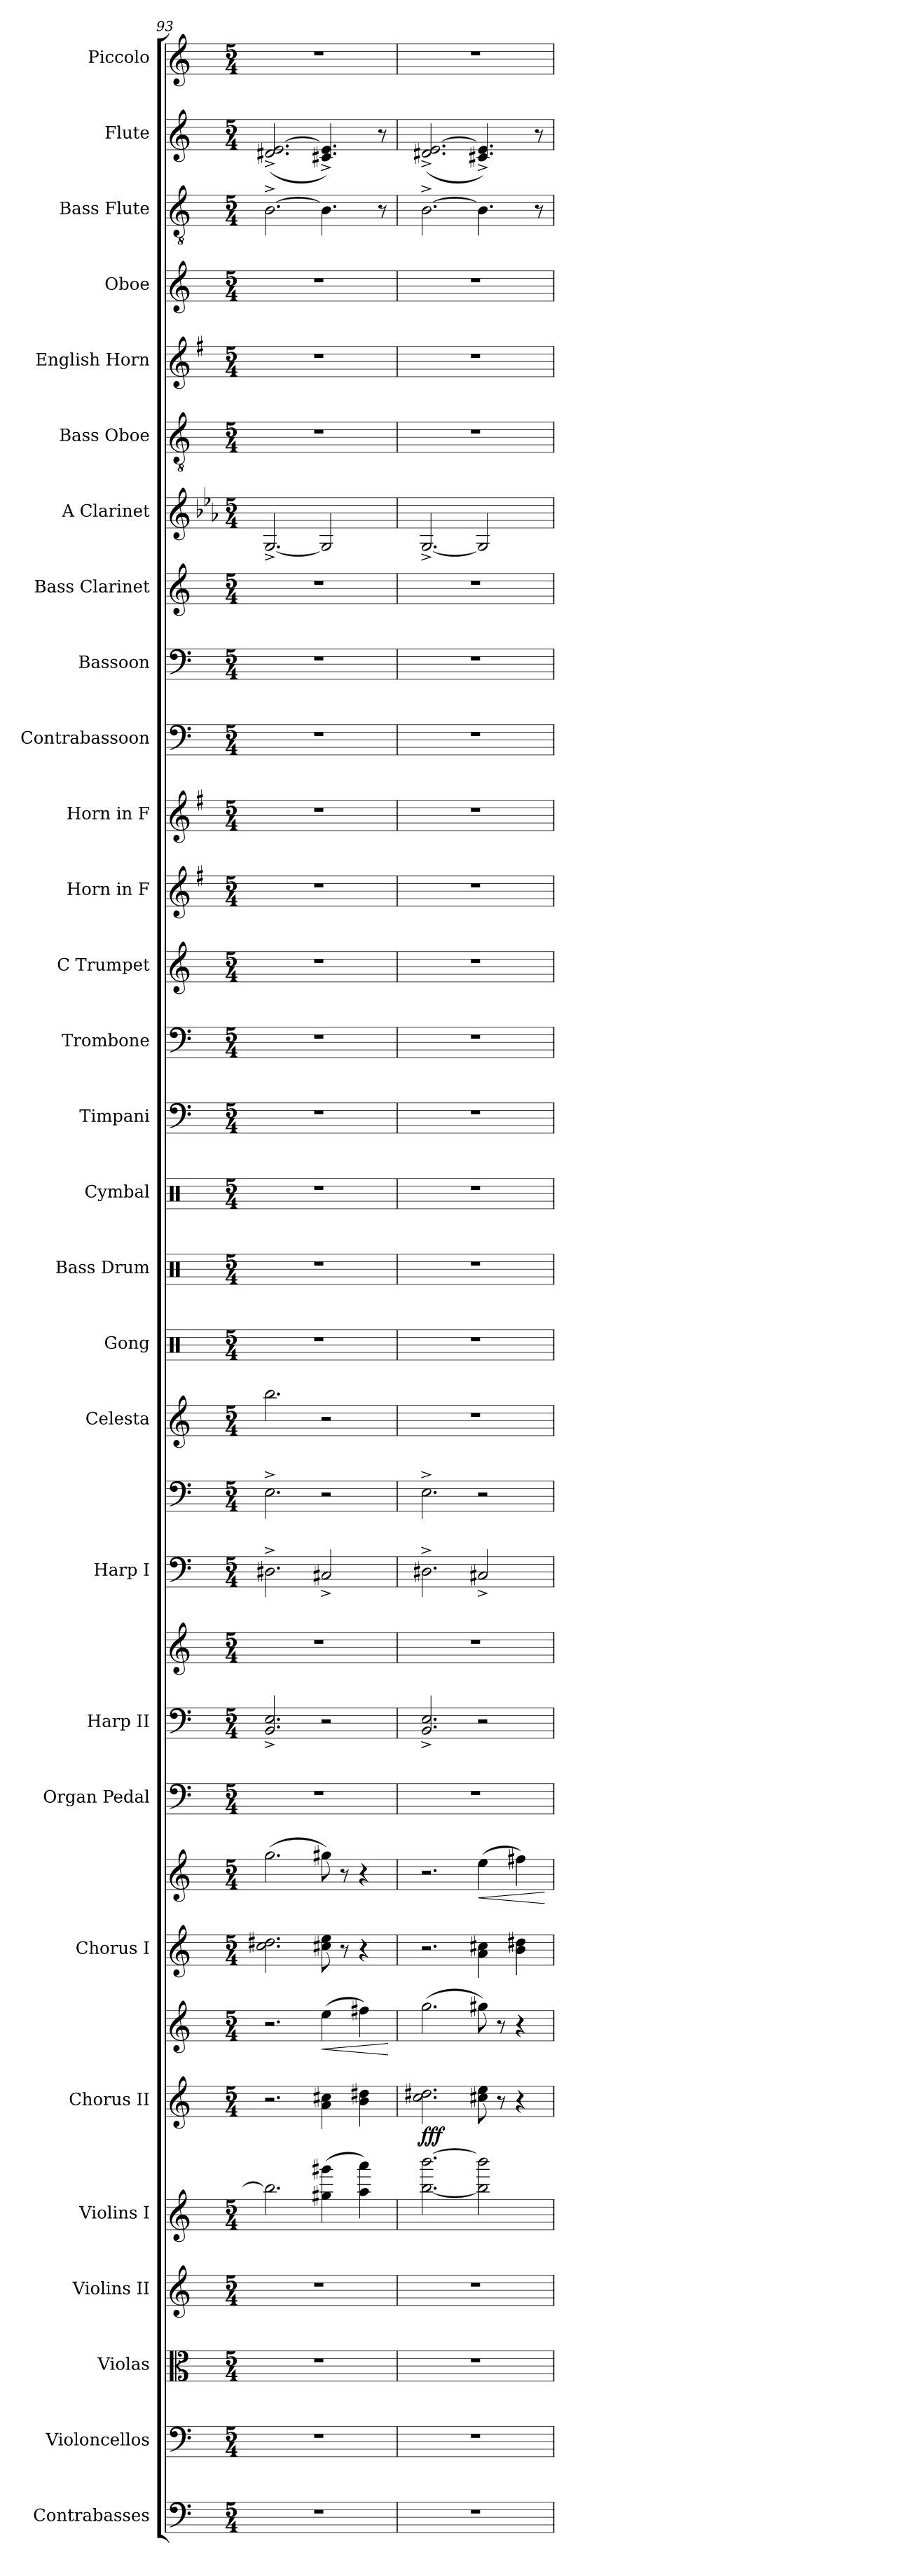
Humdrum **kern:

**kern	**kern	**kern	**kern	**kern	**kern	**kern	**dynam	**kern	**kern	**dynam	**kern	**kern	**kern	**kern	**kern	**kern	**kern	**kern	**kern	**kern	**kern	**kern	**kern	**kern	**kern	**kern	**kern	**kern	**kern	**kern	**kern	**kern	**kern	**kern
*part29	*part28	*part27	*part26	*part25	*part24	*part24	*part24	*part23	*part23	*part23	*part22	*part21	*part21	*part20	*part20	*part19	*part18	*part17	*part16	*part15	*part14	*part13	*part12	*part11	*part10	*part9	*part8	*part7	*part6	*part5	*part4	*part3	*part2	*part1
*staff33	*staff32	*staff31	*staff30	*staff29	*staff28	*staff27	*staff27/28	*staff26	*staff25	*staff25/26	*staff24	*staff23	*staff22	*staff21	*staff20	*staff19	*staff18	*staff17	*staff16	*staff15	*staff14	*staff13	*staff12	*staff11	*staff10	*staff9	*staff8	*staff7	*staff6	*staff5	*staff4	*staff3	*staff2	*staff1
*I"Contrabasses	*I"Violoncellos	*I"Violas	*I"Violins II	*I"Violins I	*I"Chorus II	*	*	*I"Chorus I	*	*	*I"Organ Pedal	*I"Harp II	*	*I"Harp I	*	*I"Celesta	*I"Gong	*I"Bass Drum	*I"Cymbal	*I"Timpani	*I"Trombone	*I"C Trumpet	*I"Horn in F	*I"Horn in F	*I"Contrabassoon	*I"Bassoon	*I"Bass Clarinet	*I"A Clarinet	*I"Bass Oboe	*I"English Horn	*I"Oboe	*I"Bass Flute	*I"Flute	*I"Piccolo
*I'Cbs.	*I'Vcs.	*I'Vlas.	*I'Vlns.	*I'Vlns.	*I'Chr.	*	*	*I'Chr.	*	*	*I'Org.	*I'Hrp.	*	*I'Hrp.	*	*I'Cel.	*I'Gng.	*I'B. Dr.	*I'Cym.	*I'Timp.	*I'Tbn.	*I'C Tpt.	*	*	*I'Cbsn.	*I'Bsn.	*I'B. Cl.	*I'A Cl.	*	*I'E. Hn.	*I'Ob.	*I'B. Fl.	*I'Fl.	*I'Picc.
*clefF4	*clefF4	*clefC3	*clefG2	*clefG2	*clefG2	*clefG2	*	*clefG2	*clefG2	*	*clefF4	*clefF4	*clefG2	*clefF4	*clefF4	*clefG2	*clefX	*clefX	*clefX	*clefF4	*clefF4	*clefG2	*clefG2	*clefG2	*clefF4	*clefF4	*clefG2	*clefG2	*clefGv2	*clefG2	*clefG2	*clefGv2	*clefG2	*clefG2
*ITrd7c12	*	*	*	*	*	*	*	*	*	*	*	*	*	*	*	*ITrd-7c-12	*	*	*	*	*	*	*ITrd4c7	*ITrd4c7	*ITrd7c12	*	*ITrd8c14	*ITrd2c3	*	*ITrd4c7	*	*	*	*ITrd-7c-12
*k[]	*k[]	*k[]	*k[]	*k[]	*k[]	*k[]	*	*k[]	*k[]	*	*k[]	*k[]	*k[]	*k[]	*k[]	*k[]	*k[]	*k[]	*k[]	*k[]	*k[]	*k[]	*k[]	*k[]	*k[]	*k[]	*k[]	*k[]	*k[]	*k[]	*k[]	*k[]	*k[]	*k[]
*M5/4	*M5/4	*M5/4	*M5/4	*M5/4	*M5/4	*M5/4	*	*M5/4	*M5/4	*	*M5/4	*M5/4	*M5/4	*M5/4	*M5/4	*M5/4	*M5/4	*M5/4	*M5/4	*M5/4	*M5/4	*M5/4	*M5/4	*M5/4	*M5/4	*M5/4	*M5/4	*M5/4	*M5/4	*M5/4	*M5/4	*M5/4	*M5/4	*M5/4
=93	=93	=93	=93	=93	=93	=93	=93	=93	=93	=93	=93	=93	=93	=93	=93	=93	=93	=93	=93	=93	=93	=93	=93	=93	=93	=93	=93	=93	=93	=93	=93	=93	=93	=93
!	!	!	!	!	!	!	!	!	!	!LO:DY:b=2	!	!	!	!	!	!	!	!	!	!	!	!	!	!	!	!	!	!	!	!	!	!	!	!
!	!	!	!	!	!	!	!	!	!	!LO:DY:n=1:b	!	!	!	!	!	!	!	!	!	!	!	!	!	!	!	!	!	!	!	!	!	!	!	!
4%5r	4%5r	4%5r	4%5r	2.bb\]	2.r	2.r	.	2.cc\ 2.dd#X\	(2.gg\	mf mf	4%5r	2.BB/^ 2.E/^	4%5r	2.D#X^\	2.E^\	2.bbb\	4%5r	4%5r	4%5r	4%5r	4%5r	4%5r	4%5r	4%5r	4%5r	4%5r	4%5r	[2.E^/	4%5r	4%5r	4%5r	[2.B^\	(2.d#X/^ [2.e/^	4%5r
!	!	!	!	!	!	!	!LO:HP:b	!	!	!	!	!	!	!	!	!	!	!	!	!	!	!	!	!	!	!	!	!	!	!	!	!	!	!
!	!	!	!	!	!	!	!LO:DY:n=1:b=2	!	!	!	!	!	!	!	!	!	!	!	!	!	!	!	!	!	!	!	!	!	!	!	!	!	!	!
!	!	!	!	!	!	!	!LO:DY:n=2:b=2	!	!	!	!	!	!	!	!	!	!	!	!	!	!	!	!	!	!	!	!	!	!	!	!	!	!	!
!	!	!	!	!	!	!	!LO:DY:n=3:b	!	!	!LO:DY:n=2:b=2	!	!	!	!	!	!	!	!	!	!	!	!	!	!	!	!	!	!	!	!	!	!	!	!
!	!	!	!	!	!	!	!	!	!	!LO:DY:n=3:b=2	!	!	!	!	!	!	!	!	!	!	!	!	!	!	!	!	!	!	!	!	!	!	!	!
!	!	!	!	!	!	!	!	!	!	!LO:DY:n=4:b	!	!	!	!	!	!	!	!	!	!	!	!	!	!	!	!	!	!	!	!	!	!	!	!
.	.	.	.	(4gg#X\ 4ggg#X\	4a\ 4cc#X\	(4ee\	< mf mf mf	8cc#X\ 8ee\	8gg#X\)	mp mp mp	.	2r	.	2C#X^/	2r	2r	.	.	.	.	.	.	.	.	.	.	.	2E/]	.	.	.	4.B\]	4.c#X/^ 4.e/]^)	.
.	.	.	.	.	.	.	.	8r	8r	.	.	.	.	.	.	.	.	.	.	.	.	.	.	.	.	.	.	.	.	.	.	.	.	.
.	.	.	.	4aa\ 4aaa\)	4b\ 4dd#X\	4ff#X\)	.	4r	4r	.	.	.	.	.	.	.	.	.	.	.	.	.	.	.	.	.	.	.	.	.	.	.	.	.
.	.	.	.	.	.	.	.	.	.	.	.	.	.	.	.	.	.	.	.	.	.	.	.	.	.	.	.	.	.	.	.	8r	8r	.
.	.	.	.	.	.	.	[	.	.	.	.	.	.	.	.	.	.	.	.	.	.	.	.	.	.	.	.	.	.	.	.	.	.	.
!!LO:PB:g=z
=94	=94	=94	=94	=94	=94	=94	=94	=94	=94	=94	=94	=94	=94	=94	=94	=94	=94	=94	=94	=94	=94	=94	=94	=94	=94	=94	=94	=94	=94	=94	=94	=94	=94	=94
!	!	!	!	!	!	!	!LO:DY:b=2	!	!	!	!	!	!	!	!	!	!	!	!	!	!	!	!	!	!	!	!	!	!	!	!	!	!	!
!	!	!	!	!	!	!	!LO:DY:n=1:b=2	!	!	!	!	!	!	!	!	!	!	!	!	!	!	!	!	!	!	!	!	!	!	!	!	!	!	!
!	!	!	!	!	!	!	!LO:DY:n=2:b	!	!	!	!	!	!	!	!	!	!	!	!	!	!	!	!	!	!	!	!	!	!	!	!	!	!	!
4%5r	4%5r	4%5r	4%5r	[2.bb\ [2.bbb\	2.cc\ 2.dd#X\	(2.gg\	f f f	2.r	2.r	.	4%5r	2.BB/^ 2.E/^	4%5r	2.D#X^\	2.E^\	4%5r	4%5r	4%5r	4%5r	4%5r	4%5r	4%5r	4%5r	4%5r	4%5r	4%5r	4%5r	[2.E^/	4%5r	4%5r	4%5r	[2.B^\	(2.d#X/^ [2.e/^	4%5r
!	!	!	!	!	!	!	!LO:DY:n=3:b=2	!	!	!LO:HP:b	!	!	!	!	!	!	!	!	!	!	!	!	!	!	!	!	!	!	!	!	!	!	!	!
!	!	!	!	!	!	!	!LO:DY:n=4:b=2	!	!	!	!	!	!	!	!	!	!	!	!	!	!	!	!	!	!	!	!	!	!	!	!	!	!	!
!	!	!	!	!	!	!	!LO:DY:n=5:b	!	!	!LO:DY:n=1:b=2	!	!	!	!	!	!	!	!	!	!	!	!	!	!	!	!	!	!	!	!	!	!	!	!
!	!	!	!	!	!	!	!	!	!	!LO:DY:n=2:b=2	!	!	!	!	!	!	!	!	!	!	!	!	!	!	!	!	!	!	!	!	!	!	!	!
!	!	!	!	!	!	!	!	!	!	!LO:DY:n=3:b	!	!	!	!	!	!	!	!	!	!	!	!	!	!	!	!	!	!	!	!	!	!	!	!
.	.	.	.	2bb\] 2bbb\]	8cc#X\ 8ee\	8gg#X\)	mf mf mf	4a\ 4cc#X\	(4ee\	< mf mf mf	.	2r	.	2C#X^/	2r	.	.	.	.	.	.	.	.	.	.	.	.	2E/]	.	.	.	4.B\]	4.c#X/^ 4.e/]^)	.
.	.	.	.	.	8r	8r	.	.	.	.	.	.	.	.	.	.	.	.	.	.	.	.	.	.	.	.	.	.	.	.	.	.	.	.
.	.	.	.	.	4r	4r	.	4b\ 4dd#X\	4ff#X\)	.	.	.	.	.	.	.	.	.	.	.	.	.	.	.	.	.	.	.	.	.	.	.	.	.
.	.	.	.	.	.	.	.	.	.	.	.	.	.	.	.	.	.	.	.	.	.	.	.	.	.	.	.	.	.	.	.	8r	8r	.
.	.	.	.	.	.	.	.	.	.	[	.	.	.	.	.	.	.	.	.	.	.	.	.	.	.	.	.	.	.	.	.	.	.	.
=	=	=	=	=	=	=	=	=	=	=	=	=	=	=	=	=	=	=	=	=	=	=	=	=	=	=	=	=	=	=	=	=	=	=
*-	*-	*-	*-	*-	*-	*-	*-	*-	*-	*-	*-	*-	*-	*-	*-	*-	*-	*-	*-	*-	*-	*-	*-	*-	*-	*-	*-	*-	*-	*-	*-	*-	*-	*-
